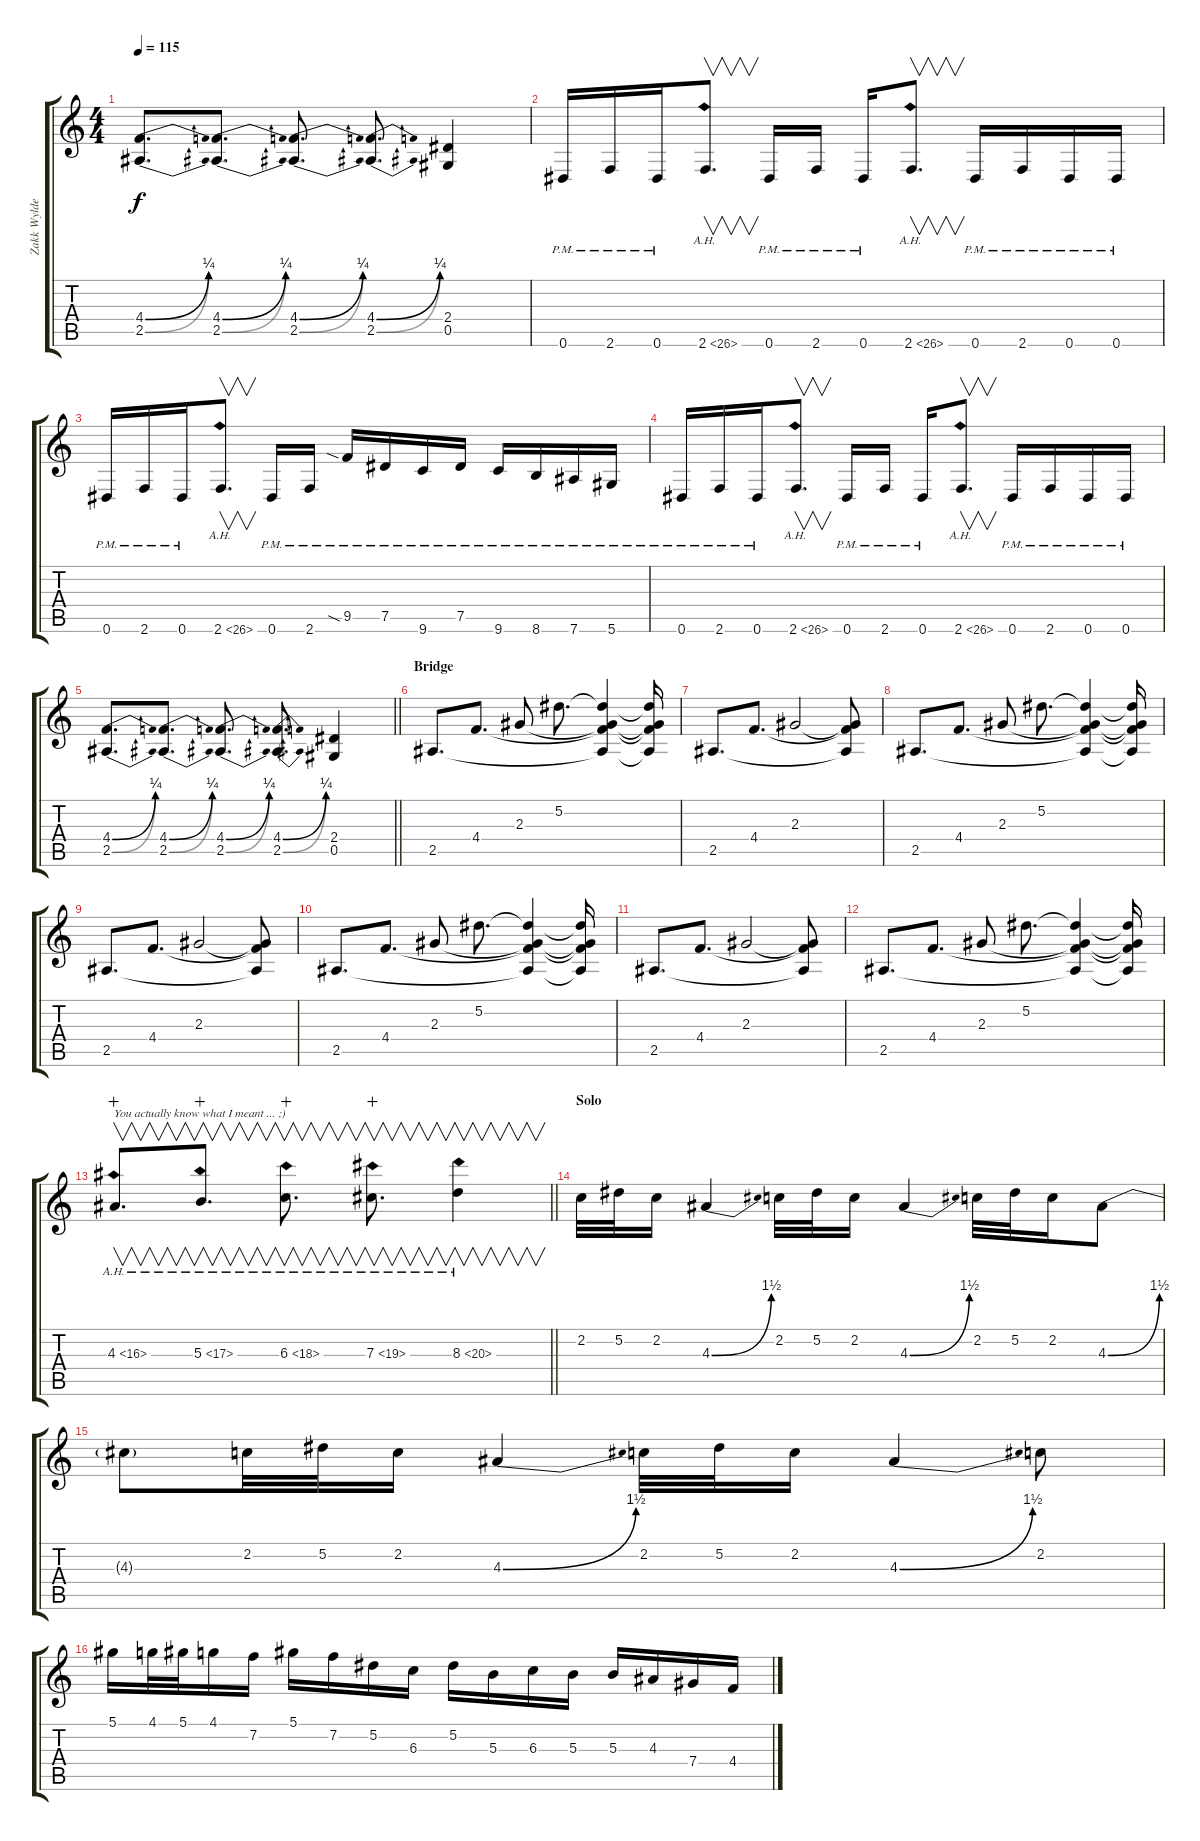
\track ("Zakk Wylde" "Zakk Wylde") {instrument distortionguitar}
\staff {score tabs}
\tuning (Eb4 Bb3 Gb3 Db3 Ab2 Eb2) {hide}
\ts (4 4)
\tempo 115
\clef g2
\ks c
(4.4{be (bend 0 0 60 1)} 2.5{be (bend 0 0 60 1)}).8{d dy f} (4.4{be (bend 0 0 60 1)} 2.5{be (bend 0 0 60 1)}).8{d} (4.4{be (bend 0 0 60 1)} 2.5{be (bend 0 0 60 1)}).8{d} (4.4{be (bend 0 0 60 1)} 2.5{be (bend 0 0 60 1)}).8{d} (2.4 0.5).4 |
0.6{pm}.16{volume 2 instrument distortionguitar} 2.6{pm}.16 0.6{pm}.16 2.6{ah 24}.8{v d} 0.6{pm}.16 2.6{pm}.16 0.6{pm}.16 2.6{ah 24}.8{v d} 0.6{pm}.16 2.6{pm}.16 0.6{pm}.16 0.6{pm}.16 |
0.6{pm}.16 2.6{pm}.16 0.6{pm}.16 2.6{ah 24}.8{v d} 0.6{pm}.16 2.6{pm}.16 9.5{sia pm}.16 7.5{pm}.16 9.6{pm}.16 7.5{pm}.16 9.6{pm}.16 8.6{pm}.16 7.6{pm}.16 5.6{pm}.16 |
0.6{pm}.16 2.6{pm}.16 0.6{pm}.16 2.6{ah 24}.8{v d} 0.6{pm}.16 2.6{pm}.16 0.6{pm}.16 2.6{ah 24}.8{v d} 0.6{pm}.16 2.6{pm}.16 0.6{pm}.16 0.6{pm}.16 |
\barLineRight lightlight
(4.4{be (bend 0 0 60 1)} 2.5{be (bend 0 0 60 1)}).8{d} (4.4{be (bend 0 0 60 1)} 2.5{be (bend 0 0 60 1)}).8{d} (4.4{be (bend 0 0 60 1)} 2.5{be (bend 0 0 60 1)}).8{d} (4.4{be (bend 0 0 60 1)} 2.5{be (bend 0 0 60 1)}).8{d} (2.4 0.5).4 |
\section ("" "Bridge")
2.5.8{d} 4.4.8{d} 2.3.8 5.2.8{d} (5.2{t} 2.3{t} 4.4{t} 2.5{t}).4 (5.2{t} 2.3{t} 4.4{t} 2.5{t}).16 |
2.5.8{d} 4.4.8{d} 2.3.2 (2.3{t} 4.4{t} 2.5{t}).8 |
2.5.8{d} 4.4.8{d} 2.3.8 5.2.8{d} (5.2{t} 2.3{t} 4.4{t} 2.5{t}).4 (5.2{t} 2.3{t} 4.4{t} 2.5{t}).16 |
2.5.8{d} 4.4.8{d} 2.3.2 (2.3{t} 4.4{t} 2.5{t}).8 |
2.5.8{d} 4.4.8{d} 2.3.8 5.2.8{d} (5.2{t} 2.3{t} 4.4{t} 2.5{t}).4 (5.2{t} 2.3{t} 4.4{t} 2.5{t}).16 |
2.5.8{d} 4.4.8{d} 2.3.2 (2.3{t} 4.4{t} 2.5{t}).8 |
2.5.8{d} 4.4.8{d} 2.3.8 5.2.8{d} (5.2{t} 2.3{t} 4.4{t} 2.5{t}).4 (5.2{t} 2.3{t} 4.4{t} 2.5{t}).16 |
\barLineRight lightlight
4.3{ah 12}.8{v d txt "You actually know what I meant ... ;)" volume 13 instrument distortionguitar wahc} 5.3{ah 12}.8{v d wahc} 6.3{ah 12}.8{v d wahc} 7.3{ah 12}.8{v d wahc} 8.3{ah 12}.4{v} |
\section ("" "Solo")
2.2.32 5.2.32 2.2.16 4.3{be (bend 0 0 60 6)}.4 2.2.32 5.2.32 2.2.16 4.3{be (bend 0 0 60 6)}.4 2.2.32 5.2.32 2.2.16 4.3{be (bend 0 0 60 6)}.8 |
4.3{t}.8 2.2.32 5.2.32 2.2.16 4.3{be (bend 0 0 60 6)}.4 2.2.32 5.2.32 2.2.16 4.3{be (bend 0 0 60 6)}.4 2.2.8 |
5.1.16 4.1.32 5.1.32 4.1.16 7.2.16 5.1.16 7.2.16 5.2.16 6.3.16 5.2.16 5.3.16 6.3.16 5.3.16 5.3.16 4.3.16 7.4.16 4.4.16
